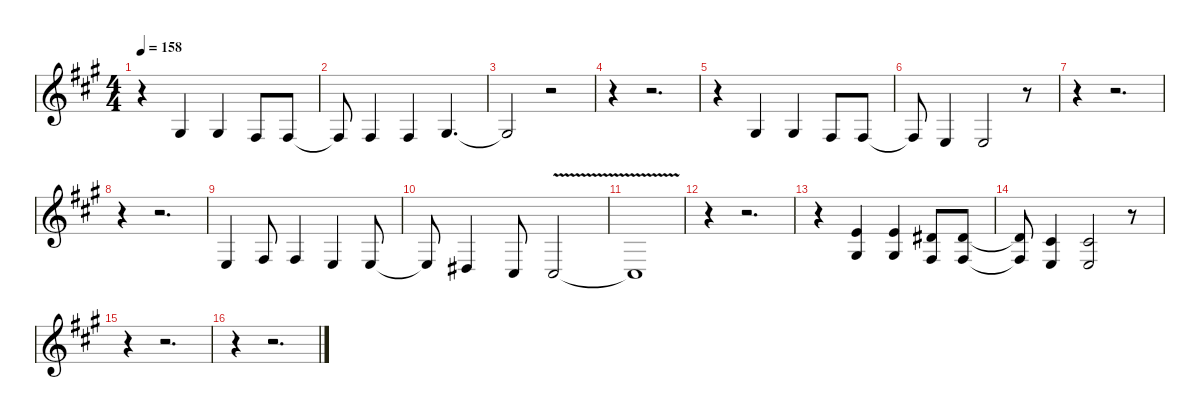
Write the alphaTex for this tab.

\defaultSystemsLayout 4
\hideDynamics
\bracketExtendMode nobrackets
\singleTrackTrackNamePolicy hidden
\multiTrackTrackNamePolicy hidden
\firstSystemTrackNameMode fullname
\firstSystemTrackNameOrientation horizontal
\otherSystemsTrackNameOrientation horizontal
\track ("Vocals" "chr.") {mute instrument choiraahs}
\staff {score}
\tuning (E4 B3 G3 D3 A2 E2)
\ts (4 4)
\tempo 158
\clef g2
\ks f#minor
r.4{dy f} 6.4{acc #}.4 6.4{acc #}.4 4.4{acc #}.8 4.4{acc #}.8 |
4.4{t acc #}.8 4.4{acc #}.4 4.4{acc #}.4 6.4{acc #}.4{d} |
6.4{t acc #}.2 r.2 |
r.4 r.2{d} |
r.4 6.4{acc #}.4 6.4{acc #}.4 4.4{acc #}.8 4.4{acc #}.8 |
4.4{t acc #}.8 2.4{acc forcenatural}.4 2.4{acc forcenatural}.2 r.8 |
r.4 r.2{d} |
r.4 r.2{d} |
2.4{acc forcenatural}.4 4.4{acc #}.8 4.4{acc #}.4 2.4{acc forcenatural}.4 2.4{acc forcenatural}.8 |
2.4{t acc forcenatural}.8 6.5{acc #}.4 4.5{acc #}.8 4.5{v acc #}.2 |
4.5{v t acc #}.1 |
r.4 r.2{d} |
r.4 (9.3{acc forcenatural} 6.4{acc #}).4{dy mf} (9.3{acc forcenatural} 6.4{acc #}).4 (8.3{acc #} 4.4{acc #}).8 (8.3{acc #} 4.4{acc #}).8 |
(8.3{t acc #} 4.4{t acc #}).8{dy f} (6.3{acc #} 2.4{acc forcenatural}).4{dy mf} (6.3{acc #} 2.4{acc forcenatural}).2 r.8 |
r.4 r.2{d} |
r.4 r.2{d}
